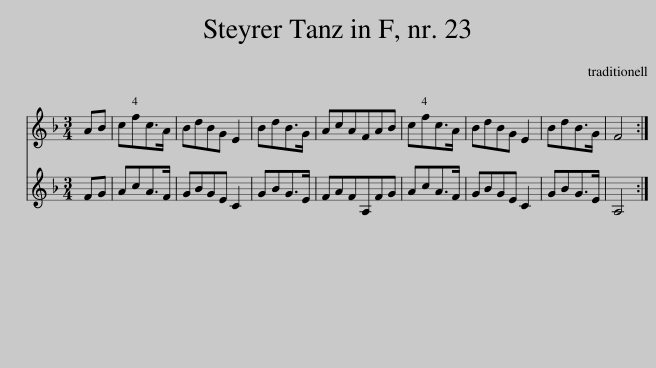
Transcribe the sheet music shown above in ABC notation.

X:1
%%score 1 2
L:1/8
M:3/4
I:linebreak $
K:F
V:1 treble
V:2 treble
V:1
 AB | cfc>A | BdBG E2 | BdB>G | AcAFAB | %5
 cfc>A | BdBG E2 | BdB>G | F4 :| %9
V:2
 FG | AcA>F | GBGE C2 | GBG>E | FAFA,FG | %5
 AcA>F | GBGE C2 | GBG>E | A,4 :| %9
